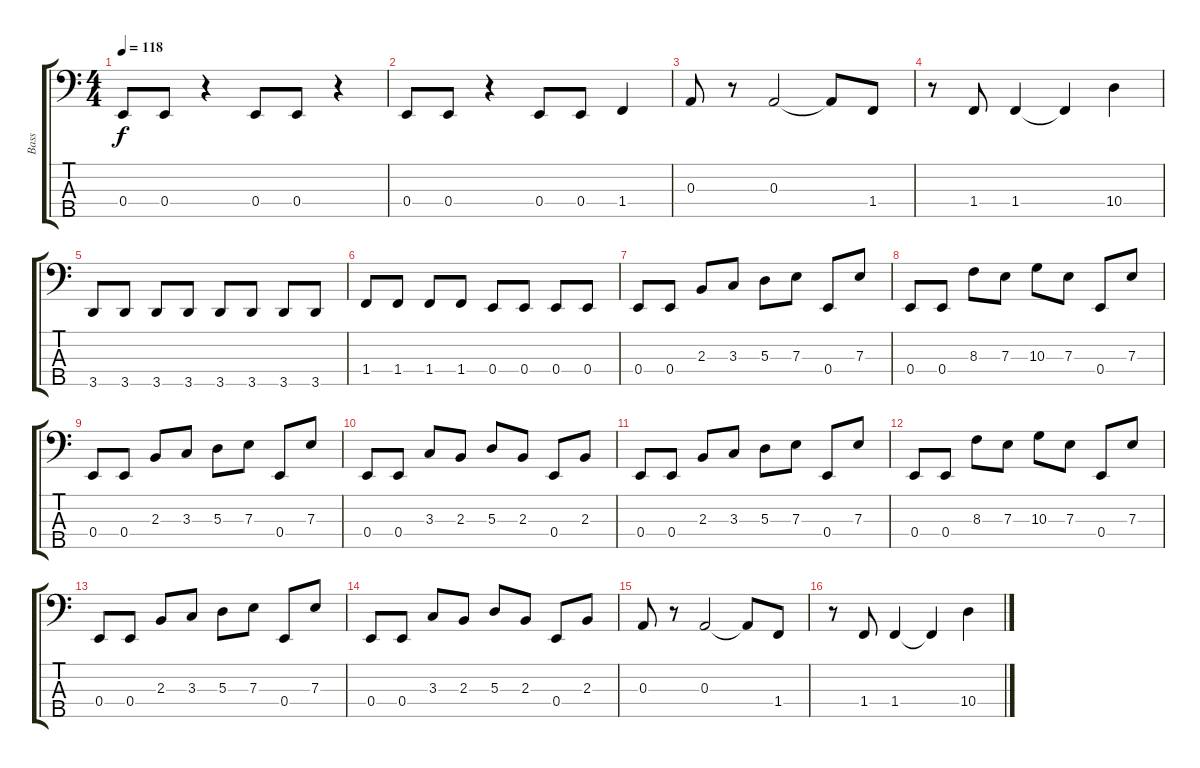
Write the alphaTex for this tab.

\track ("Bass" "Bass") {instrument electricbassfinger}
\staff {score tabs}
\tuning (G2 D2 A1 E1 B0) {hide}
\ts (4 4)
\tempo 118
\clef f4
\ks c
0.4.8{dy f} 0.4.8 r.4 0.4.8 0.4.8 r.4 |
0.4.8 0.4.8 r.4 0.4.8 0.4.8 1.4.4 |
0.3.8 r.8 0.3.2 0.3{t}.8 1.4.8 |
r.8 1.4.8 1.4.4 1.4{t}.4 10.4.4 |
3.5.8 3.5.8 3.5.8 3.5.8 3.5.8 3.5.8 3.5.8 3.5.8 |
1.4.8 1.4.8 1.4.8 1.4.8 0.4.8 0.4.8 0.4.8 0.4.8 |
0.4.8 0.4.8 2.3.8 3.3.8 5.3.8 7.3.8 0.4.8 7.3.8 |
0.4.8 0.4.8 8.3.8 7.3.8 10.3.8 7.3.8 0.4.8 7.3.8 |
0.4.8 0.4.8 2.3.8 3.3.8 5.3.8 7.3.8 0.4.8 7.3.8 |
0.4.8 0.4.8 3.3.8 2.3.8 5.3.8 2.3.8 0.4.8 2.3.8 |
0.4.8 0.4.8 2.3.8 3.3.8 5.3.8 7.3.8 0.4.8 7.3.8 |
0.4.8 0.4.8 8.3.8 7.3.8 10.3.8 7.3.8 0.4.8 7.3.8 |
0.4.8 0.4.8 2.3.8 3.3.8 5.3.8 7.3.8 0.4.8 7.3.8 |
0.4.8 0.4.8 3.3.8 2.3.8 5.3.8 2.3.8 0.4.8 2.3.8 |
0.3.8 r.8 0.3.2 0.3{t}.8 1.4.8 |
r.8 1.4.8 1.4.4 1.4{t}.4 10.4.4
